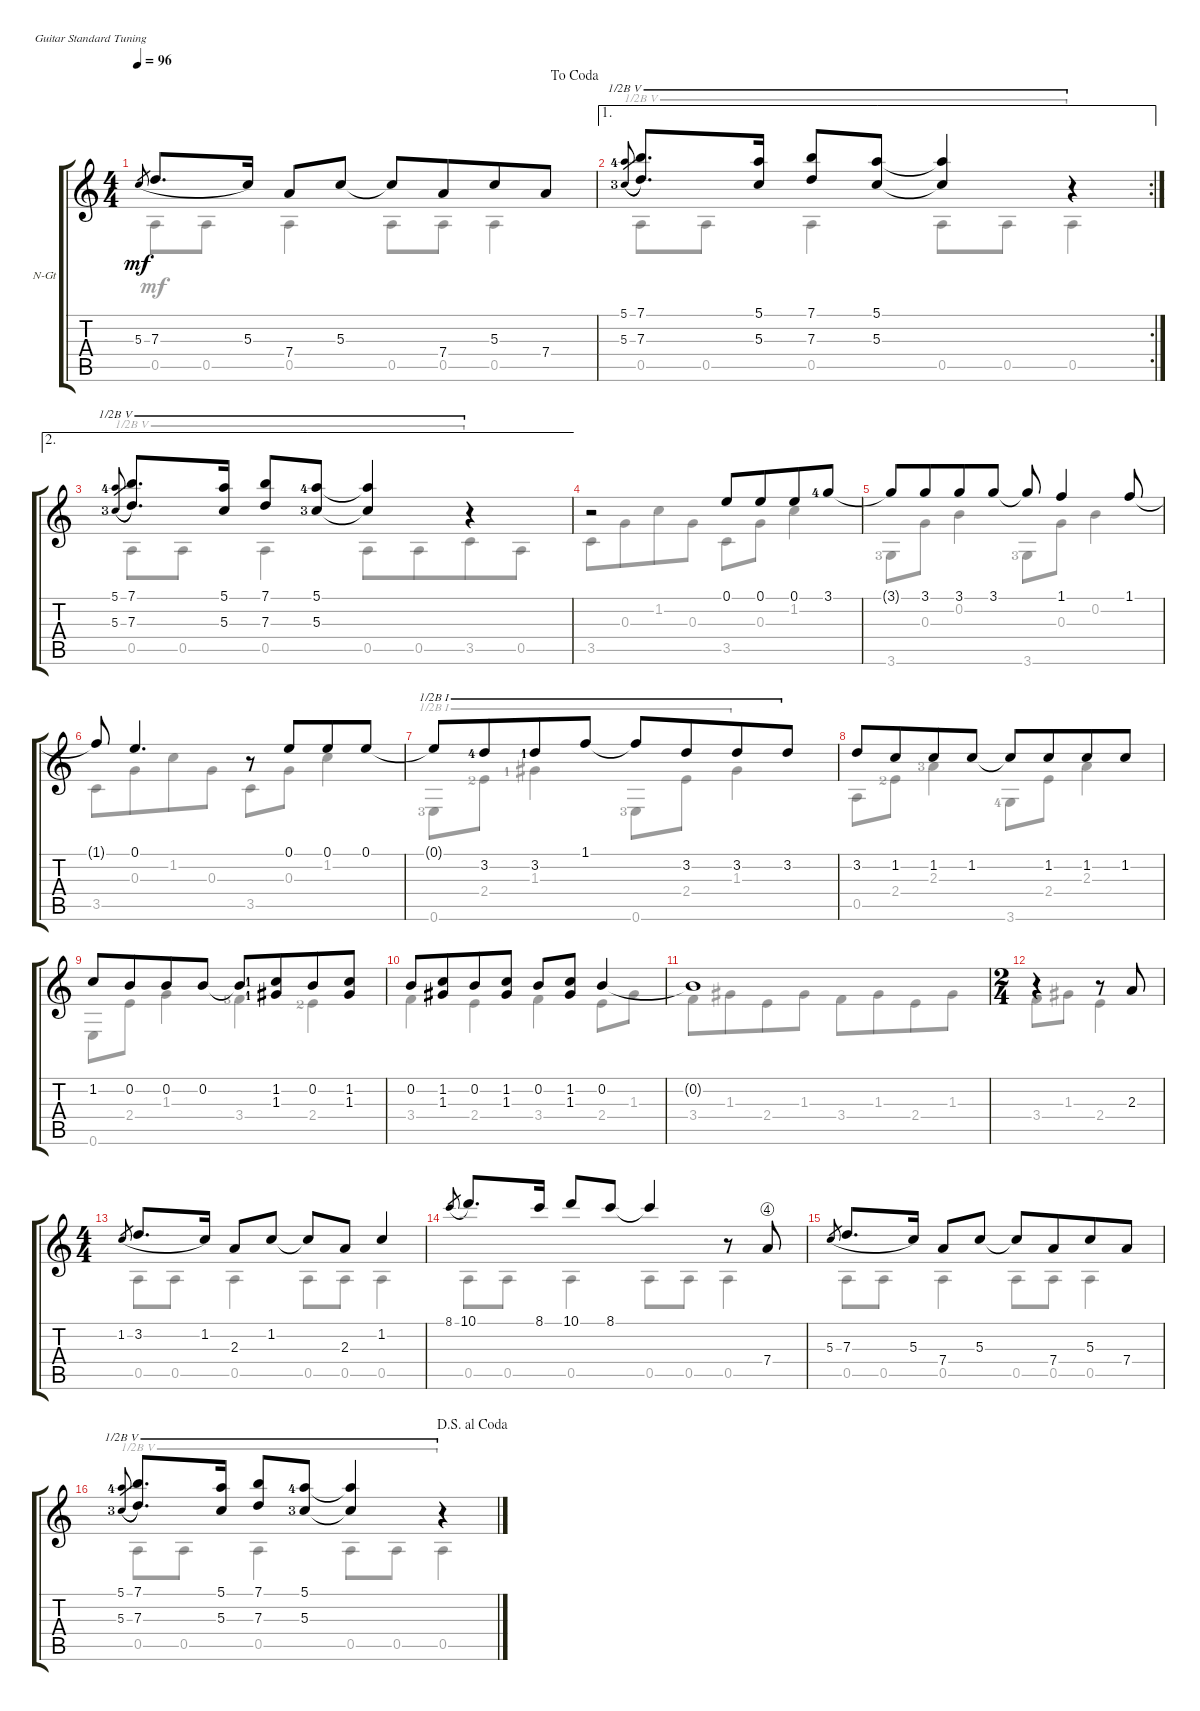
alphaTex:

\defaultSystemsLayout 4
\bracketExtendMode groupsimilarinstruments
\firstSystemTrackNameOrientation horizontal
\otherSystemsTrackNameOrientation horizontal
\track ("Nylon Guitar" "N-Gt") {instrument acousticguitarnylon}
\staff {score tabs}
\tuning (E4 B3 G3 D3 A2 E2)
\voice
\ts (4 4)
\jump dacoda
\tempo 96
\clef g2
\ks c
5.3.8{gr dy mf legatoorigin} 7.3.8{d legatoorigin} 5.3.16 7.4.8 5.3.8 5.3{t}.8 7.4.8{beam merge} 5.3.8 7.4.8 |
\ae 1
\rc 2
(5.1{lf 5} 5.3{lf 4}).8{gr legatoorigin barre (5 half)} (7.1 7.3).8{d barre (5 half)} (5.1 5.3).16{barre (5 half)} (7.1 7.3).8{barre (5 half)} (5.1 5.3).8{barre (5 half)} (5.1{t} 5.3{t}).4{barre (5 half)} r.4{barre (5 half)} |
\ae 2
(5.1{lf 5} 5.3{lf 4}).8{gr legatoorigin barre (5 half)} (7.1 7.3).8{d barre (5 half)} (5.1 5.3).16{barre (5 half)} (7.1 7.3).8{barre (5 half)} (5.1{lf 5} 5.3{lf 4}).8{barre (5 half)} (5.1{t} 5.3{t}).4{barre (5 half)} r.4{barre (5 half)} |
r.2 0.1.8 0.1.8{beam merge} 0.1.8 3.1{lf 5}.8 |
3.1{t}.8 3.1.8{beam merge} 3.1.8 3.1.8 3.1{t}.8 1.1.4 1.1.8 |
1.1{t}.8 0.1.4{d} r.8 0.1.8{beam merge} 0.1.8 0.1.8 |
0.1{t}.8{barre (1 half)} 3.2{lf 5}.8{barre (1 half) beam merge} 3.2{lf 2}.8{barre (1 half)} 1.1.8{barre (1 half)} 1.1{t}.8{barre (1 half)} 3.2.8{barre (1 half) beam merge} 3.2.8{barre (1 half)} 3.2.8{barre (1 half)} |
3.2.8 1.2.8{beam merge} 1.2.8 1.2.8 1.2{t}.8 1.2.8{beam merge} 1.2.8 1.2.8 |
1.2.8 0.2.8{beam merge} 0.2.8 0.2.8 0.2{t}.8 (1.2{lf 2} 1.3{lf 2}).8{beam merge} 0.2.8 (1.2 1.3).8 |
0.2.8 (1.2 1.3).8{beam merge} 0.2.8 (1.2 1.3).8 0.2.8 (1.2 1.3).8 0.2.4 |
0.2{t}.1 |
\ts (2 4)
r.4 r.8 2.3.8 |
\ts (4 4)
1.2.8{gr legatoorigin} 3.2.8{d legatoorigin} 1.2.16 2.3.8 1.2.8 1.2{t}.8 2.3.8 1.2.4 |
8.1.8{gr legatoorigin} 10.1.8{d} 8.1.16 10.1.8 8.1.8 8.1{t}.4 r.8 7.4{string}.8 |
5.3.8{gr legatoorigin} 7.3.8{d legatoorigin} 5.3.16 7.4.8 5.3.8 5.3{t}.8 7.4.8{beam merge} 5.3.8 7.4.8 |
\jump dalsegnoalcoda
(5.1{lf 5} 5.3{lf 4}).8{gr legatoorigin barre (5 half)} (7.1 7.3).8{d barre (5 half)} (5.1 5.3).16{barre (5 half)} (7.1 7.3).8{barre (5 half)} (5.1{lf 5} 5.3{lf 4}).8{barre (5 half)} (5.1{t} 5.3{t}).4{barre (5 half)} r.4{barre (5 half)}
\voice
\clef g2
\ottava regular
\simile none
\ks c
0.5.8{dy mf} 0.5.8 0.5.4 0.5.8 0.5.8 0.5.4 |
0.5.8{barre (5 half)} 0.5.8{barre (5 half)} 0.5.4{barre (5 half)} 0.5.8{barre (5 half)} 0.5.8{barre (5 half)} 0.5.4{barre (5 half)} |
0.5.8{barre (5 half)} 0.5.8{barre (5 half)} 0.5.4{barre (5 half)} 0.5.8{barre (5 half)} 0.5.8{barre (5 half) beam merge} 3.5.8{barre (5 half)} 0.5.8 |
3.5.8 0.3.8{beam merge} 1.2.8 0.3.8 3.5.8 0.3.8 1.2.4 |
3.6{lf 4}.8 0.3.8 0.2.4 3.6{lf 4}.8 0.3.8 0.2.4 |
3.5.8 0.3.8{beam merge} 1.2.8 0.3.8 3.5.8 0.3.8 1.2.4 |
0.6{lf 4}.8{barre (1 half)} 2.4{lf 3}.8{barre (1 half)} 1.3{lf 2}.4{barre (1 half)} 0.6{lf 4}.8{barre (1 half)} 2.4.8{barre (1 half)} 1.3.4{barre (1 half)} |
0.5.8 2.4{lf 3}.8 2.3{lf 4}.4 3.6{lf 5}.8 2.4.8 2.3.4 |
0.6.8 2.4.8 1.3.4 3.4{lf 4}.4 2.4{lf 3}.4 |
3.4.4 2.4.4 3.4.4 2.4.8 1.3.8 |
3.4.8 1.3.8{beam merge} 2.4.8 1.3.8 3.4.8 1.3.8{beam merge} 2.4.8 1.3.8 |
3.4.8 1.3.8 2.4.4 |
0.5.8 0.5.8 0.5.4 0.5.8 0.5.8 0.5.4 |
0.5.8 0.5.8 0.5.4 0.5.8 0.5.8 0.5.4 |
0.5.8 0.5.8 0.5.4 0.5.8 0.5.8 0.5.4 |
0.5.8{barre (5 half)} 0.5.8{barre (5 half)} 0.5.4{barre (5 half)} 0.5.8{barre (5 half)} 0.5.8{barre (5 half) beam merge} 0.5.4{barre (5 half)}
